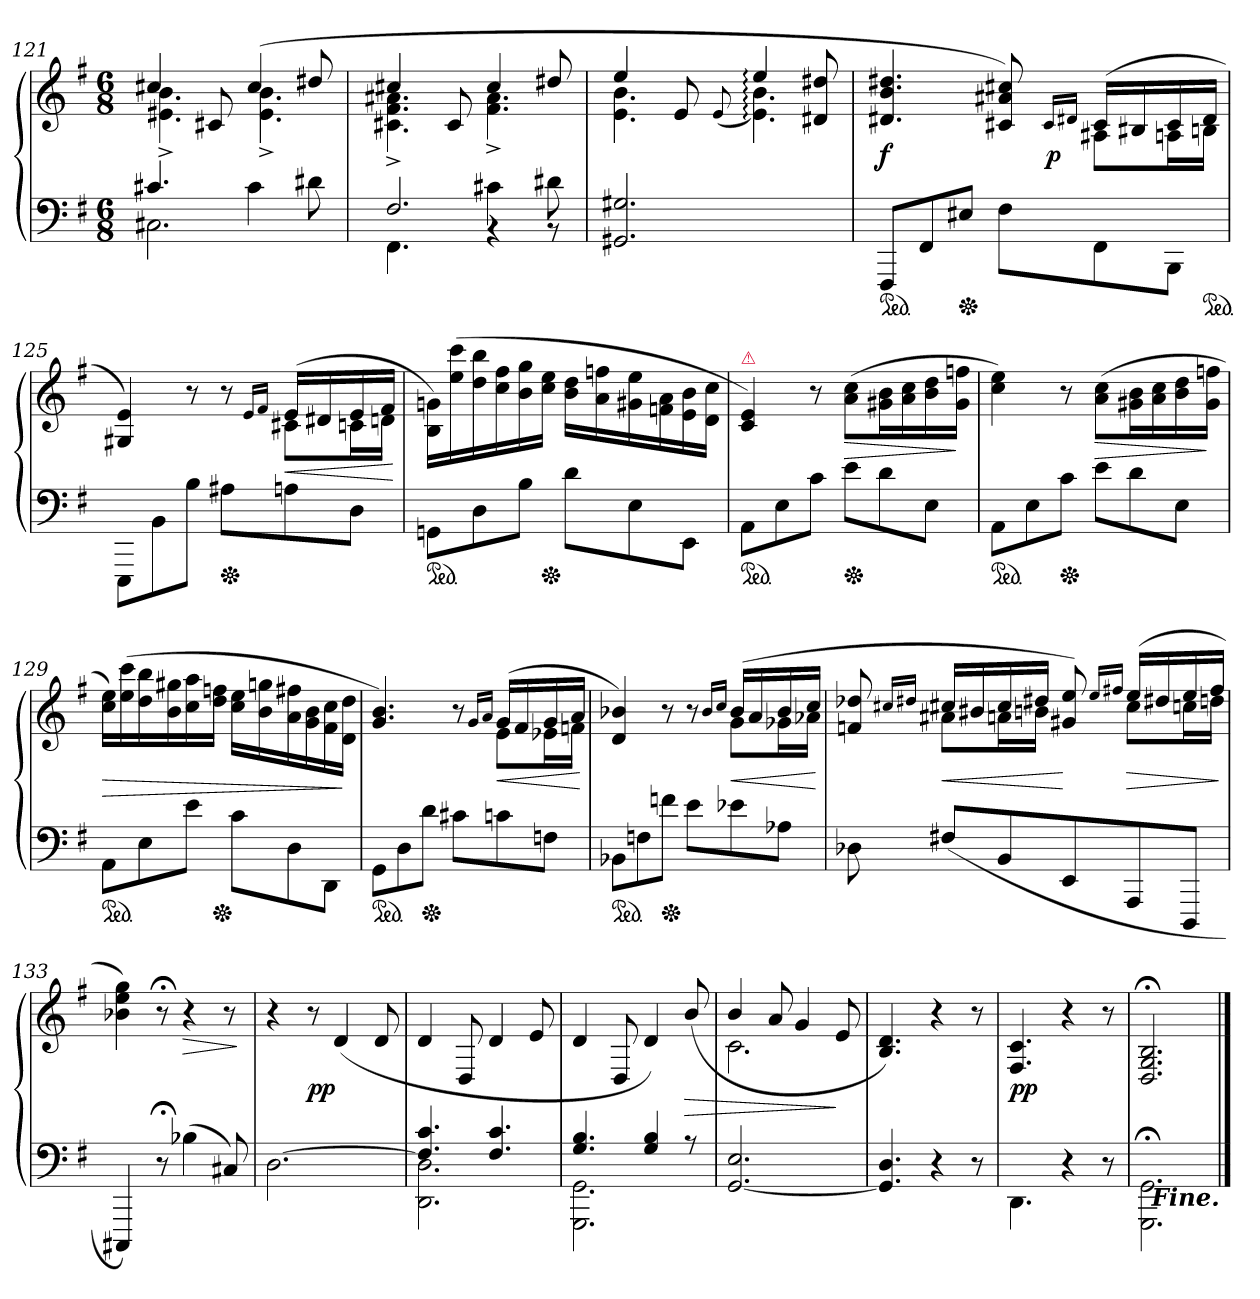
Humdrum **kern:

**kern	**kern	**dynam
*part1	*part1	*part1
*staff2	*staff1	*staff1/2
*clefF4	*clefG2	*
*k[f#]	*k[f#]	*
*G:	*G:	*
*M6/8	*M6/8	*
=121	=121	=121
*^	*^	*
4.c#X	2.C#X	4cc#X	4.e#X^< 4.b^<	.
.	.	8c#X	.	.
4c#\	.	(>4cc#	4.e#^< 4.b^<	.
8d#X\	.	8dd#X	.	.
=122	=122	=122	=122	=122
*	*^	*	*	*
4.reyy	2.F#/	4.FF#\	4cc#X	4.c#X^< 4.f#^< 4.a#X^<	.
.	.	.	8c#	.	.
4c#X\	.	4rBB	4cc#	4.f#^< 4.a#^<	.
8d#X\	.	8rBB	8dd#X	.	.
*v	*v	*v	*	*	*
=123	=123	=123	=123
2.GG#X 2.G#X	4ee	4.e 4.b	.
.	8e	.	.
.	.	(<8qqe/	.
.	4ee:	4.e: 4.b:)	.
.	8d#X 8dd#X	.	.
=124	=124	=124	=124
*	*	*^	*
*ped	*	*	*	*
8FFF#L	4.d#X 4.b 4.dd#X	4.rAyy	4..ryy	f
8FF#	.	.	.	.
*Xped	*	*	*	*
8E#XJ	.	.	.	.
8F#\L	8c#X 8a#X 8cc#X)	8rAyy	.	.
.	.	.	4ryy	p
.	16qc#/LL	.	.	.
.	16qd#X/JJ	.	.	.
8FF#\	(>16c#LL	8A#X\L	.	.
.	16B#X	.	.	.
8BBB\J	16c#	16An\L	.	.
*ped	*	*	*	*
.	16d#JJ	16Bn\JJ	16ryy	.
*	*	*v	*v	*
=125	=125	=125	=125
8EEE\L	4G#X/ 4e/)	4.rDyy	.
8BB\	.	.	.
8B\J	8r	.	.
*Xped	*	*	*
8A#XL	8r	8rcyy	.
.	16qe/LL	.	.
.	16qf#/JJ	.	.
8An	(>16eLL	8c#XL	<
.	16d#X	.	.
8DJ	16e	16cnL	.
.	16f#JJ	16dnJJ	.
*	*v	*v	*
.	.	[
=126	=126	=126
*ped	*	*
8GGnL	16B 16gnLL)	.
.	(16ee 16ccc	.
8D	16dd 16bb	.
.	16cc 16ff#	.
8BJ	16b 16gg	.
*Xped	*	*
.	16cc 16eeJJ	.
8dL	16b\ 16dd\LL	.
.	16a\ 16ffn\	.
8E	16g#X\ 16ee\	.
.	16fn\ 16a\	.
8EEJ	16e\ 16b\	.
.	16d\ 16cc\JJ	.
=127	=127	=127
!	!LO:TX:a:color=crimson:t=⚠	!
*ped	*	*
8AAL	4c 4e)	.
8E	.	.
8cJ	8r	.
*Xped	*	*
8eL	(>8a 8ccL	>
8d	16g#X 16bL	.
.	16a 16cc	.
8EJ	16b 16dd	.
.	16g# 16ffnJJ	]
=128	=128	=128
*ped	*	*
8AAL	4cc 4ee)	.
8E	.	.
*Xped	*	*
8cJ	8r	.
8eL	(>8a 8ccL	>
8d	16g#X 16bL	.
.	16a 16cc	.
8EJ	16b 16dd	.
.	16g# 16ffnJJ	]
=129	=129	=129
*ped	*	*
8AAL	16cc 16eeLL)	>
.	(>16ee 16ccc	.
8E	16dd 16bb	.
.	16b 16gg#X	.
8eJ	16cc 16aa	.
*Xped	*	*
.	16dd 16ffnJJ	.
8c\L	16cc 16eeLL	.
.	16b 16ggn	.
8D\	16a 16ff#X	.
.	16g 16b	.
8DD\J	16f# 16cc	.
.	16d 16ddJJ	]
=130	=130	=130
*	*^	*
*ped	*	*	*
8GGL	4.g 4.b)	4.rcyy	.
8D	.	.	.
*Xped	*	*	*
8dJ	.	.	.
8c#XL	8r	8rcyy	.
.	16qg/LL	.	.
.	16qa/JJ	.	.
8cn	(>16gLL	8eL	<
.	16f#	.	.
8FnJ	16g	16e-XL	.
.	16aJJ	16fnJJ	.
*	*v	*v	*
.	.	[
=131	=131	=131
*	*^	*
*ped	*	*	*
8BB-XL	4d 4b-X)	4.rAyy	.
8Fn	.	.	.
*Xped	*	*	*
8fnJ	8r	.	.
8eL	8r	8rcyy	.
.	16qb-/LL	.	.
.	16qcc/JJ	.	.
8e-X	(16b-LL	8gL	<
.	16a	.	.
8A-XJ	16b-	16g-XL	.
.	16ccJJ	16a-XJJ	.
*	*v	*v	*
.	.	[
=132	=132	=132
*	*^	*
8D-X	8fn 8dd-X	8rAyy	.
.	16qqcc#X/LL	.	.
.	16qqdd#XJJ	.	.
(<8F#XL	16cc#XLL	8a#XL	<
.	16b#X	.	.
8BB	16cc#	16anL	.
.	16dd#XJJ	16bnJJ	.
8EE	8g#X/ 8ee/)	8rcyy	[
.	.	16qee/LL	.
.	.	16qff#X/JJ	.
8AAA	(16eeLL	8cc#L	>
.	16dd#X	.	.
8DDDJ	16ee	16ccnL	.
.	16ff#JJ	16ddnJJ	.
*	*v	*v	*
.	.	]
=133	=133	=133
4CCC#X)	4b-X 4ee 4gg)	.
8r;<	8r;<	.
!	!	!LO:HP:b
(>4B-X	4r	>
8C#X)	8r	.
.	.	]
=134	=134	=134
[<2.D	4r	.
.	8r	pp
.	(>4d	.
.	8d	.
=135	=135	=135
*^	*	*
4.F# 4.c	2.DD 2.D]	4d	.
.	.	8D/	.
4.F# 4.c	.	4d	.
.	.	8e	.
=136	=136	=136	=136
4.G 4.B	2.GGG 2.GG	4d	.
.	.	8D/	.
4G 4B	.	4d)	.
8r	.	(>8b/	>
*v	*v	*	*
=137	=137	=137
*	*^	*
[2.GG 2.E	4b	2.c	.
.	8a	.	.
.	4g	.	.
.	8e	.	]
*	*v	*v	*
=138	=138	=138
4.GG] 4.D	4.B 4.d)	.
4r	4r	.
8r	8r	.
=139	=139	=139
4.DD\	4.F#/ 4.c/	pp
4r	4r	.
8r	8r	.
=140	=140	=140
2.GGG;\ 2.GG;\	2.D;</ 2.G;</ 2.B;</	.
!LO:TX:b:Bi:t=Fine.	!	!
==	==	==
*-	*-	*-
